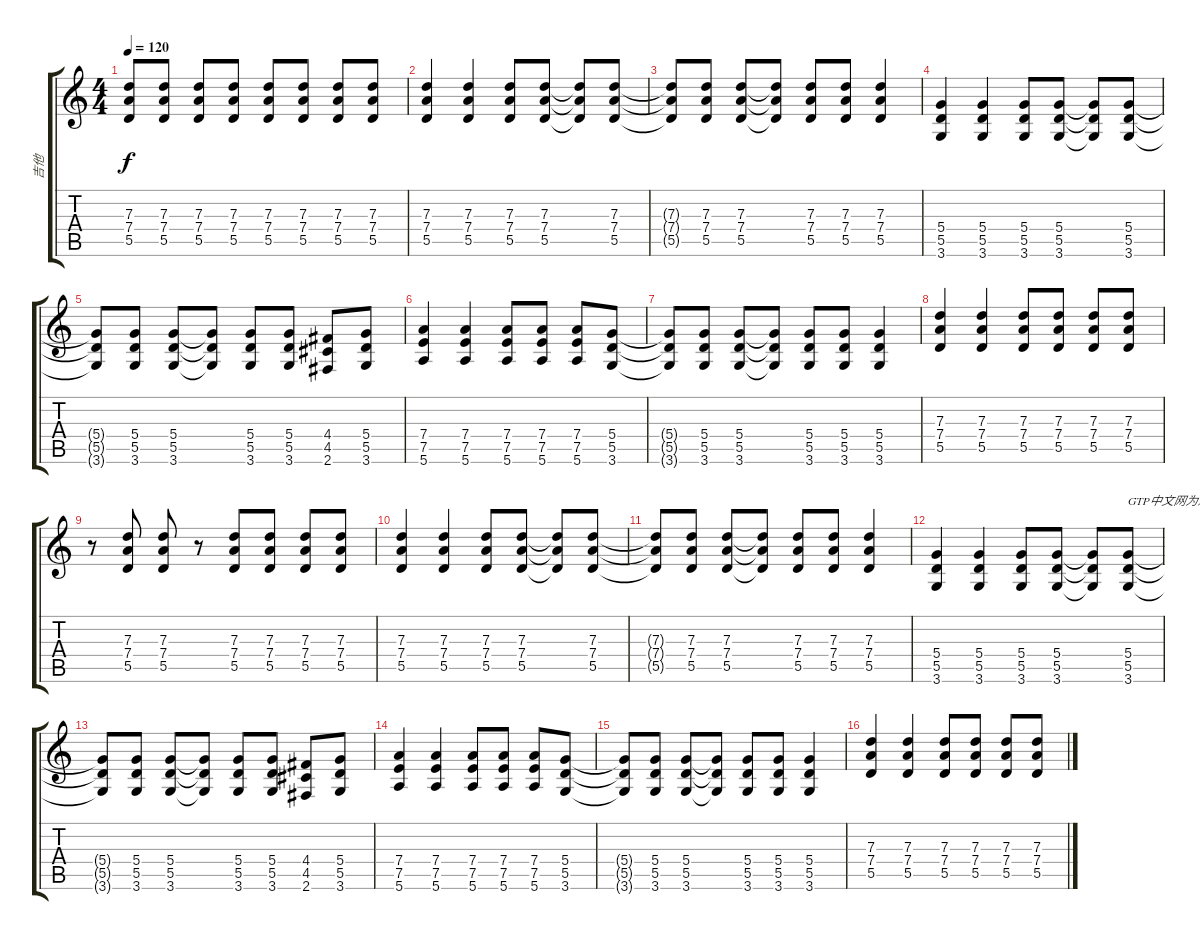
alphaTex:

\track ("吉他" "吉他") {instrument distortionguitar}
\staff {score tabs}
\tuning (E4 B3 G3 D3 A2 E2) {hide}
\ts (4 4)
\tempo 120
\clef g2
\ks c
(7.3 7.4 5.5).8{dy f} (7.3 7.4 5.5).8 (7.3 7.4 5.5).8 (7.3 7.4 5.5).8 (7.3 7.4 5.5).8 (7.3 7.4 5.5).8 (7.3 7.4 5.5).8 (7.3 7.4 5.5).8 |
(7.3 7.4 5.5).4 (7.3 7.4 5.5).4 (7.3 7.4 5.5).8 (7.3 7.4 5.5).8 (7.3{t} 7.4{t} 5.5{t}).8 (7.3 7.4 5.5).8 |
(7.3{t} 7.4{t} 5.5{t}).8 (7.3 7.4 5.5).8 (7.3 7.4 5.5).8 (7.3{t} 7.4{t} 5.5{t}).8 (7.3 7.4 5.5).8 (7.3 7.4 5.5).8 (7.3 7.4 5.5).4 |
(5.4 5.5 3.6).4 (5.4 5.5 3.6).4 (5.4 5.5 3.6).8 (5.4 5.5 3.6).8 (5.4{t} 5.5{t} 3.6{t}).8 (5.4 5.5 3.6).8 |
(5.4{t} 5.5{t} 3.6{t}).8 (5.4 5.5 3.6).8 (5.4 5.5 3.6).8 (5.4{t} 5.5{t} 3.6{t}).8 (5.4 5.5 3.6).8 (5.4 5.5 3.6).8 (4.4 4.5 2.6).8 (5.4 5.5 3.6).8 |
(7.4 7.5 5.6).4 (7.4 7.5 5.6).4 (7.4 7.5 5.6).8 (7.4 7.5 5.6).8 (7.4 7.5 5.6).8 (5.4 5.5 3.6).8 |
(5.4{t} 5.5{t} 3.6{t}).8 (5.4 5.5 3.6).8 (5.4 5.5 3.6).8 (5.4{t} 5.5{t} 3.6{t}).8 (5.4 5.5 3.6).8 (5.4 5.5 3.6).8 (5.4 5.5 3.6).4 |
(7.3 7.4 5.5).4 (7.3 7.4 5.5).4 (7.3 7.4 5.5).8 (7.3 7.4 5.5).8 (7.3 7.4 5.5).8 (7.3 7.4 5.5).8 |
r.8 (7.3 7.4 5.5).8 (7.3 7.4 5.5).8 r.8 (7.3 7.4 5.5).8 (7.3 7.4 5.5).8 (7.3 7.4 5.5).8 (7.3 7.4 5.5).8 |
(7.3 7.4 5.5).4 (7.3 7.4 5.5).4 (7.3 7.4 5.5).8 (7.3 7.4 5.5).8 (7.3{t} 7.4{t} 5.5{t}).8 (7.3 7.4 5.5).8 |
(7.3{t} 7.4{t} 5.5{t}).8 (7.3 7.4 5.5).8 (7.3 7.4 5.5).8 (7.3{t} 7.4{t} 5.5{t}).8 (7.3 7.4 5.5).8 (7.3 7.4 5.5).8 (7.3 7.4 5.5).4 |
(5.4 5.5 3.6).4 (5.4 5.5 3.6).4 (5.4 5.5 3.6).8 (5.4 5.5 3.6).8 (5.4{t} 5.5{t} 3.6{t}).8 (5.4 5.5 3.6).8{txt "GTP中文网为您提供优秀的谱子"} |
(5.4{t} 5.5{t} 3.6{t}).8 (5.4 5.5 3.6).8 (5.4 5.5 3.6).8 (5.4{t} 5.5{t} 3.6{t}).8 (5.4 5.5 3.6).8 (5.4 5.5 3.6).8 (4.4 4.5 2.6).8 (5.4 5.5 3.6).8 |
(7.4 7.5 5.6).4 (7.4 7.5 5.6).4 (7.4 7.5 5.6).8 (7.4 7.5 5.6).8 (7.4 7.5 5.6).8 (5.4 5.5 3.6).8 |
(5.4{t} 5.5{t} 3.6{t}).8 (5.4 5.5 3.6).8 (5.4 5.5 3.6).8 (5.4{t} 5.5{t} 3.6{t}).8 (5.4 5.5 3.6).8 (5.4 5.5 3.6).8 (5.4 5.5 3.6).4 |
(7.3 7.4 5.5).4 (7.3 7.4 5.5).4 (7.3 7.4 5.5).8 (7.3 7.4 5.5).8 (7.3 7.4 5.5).8 (7.3 7.4 5.5).8
